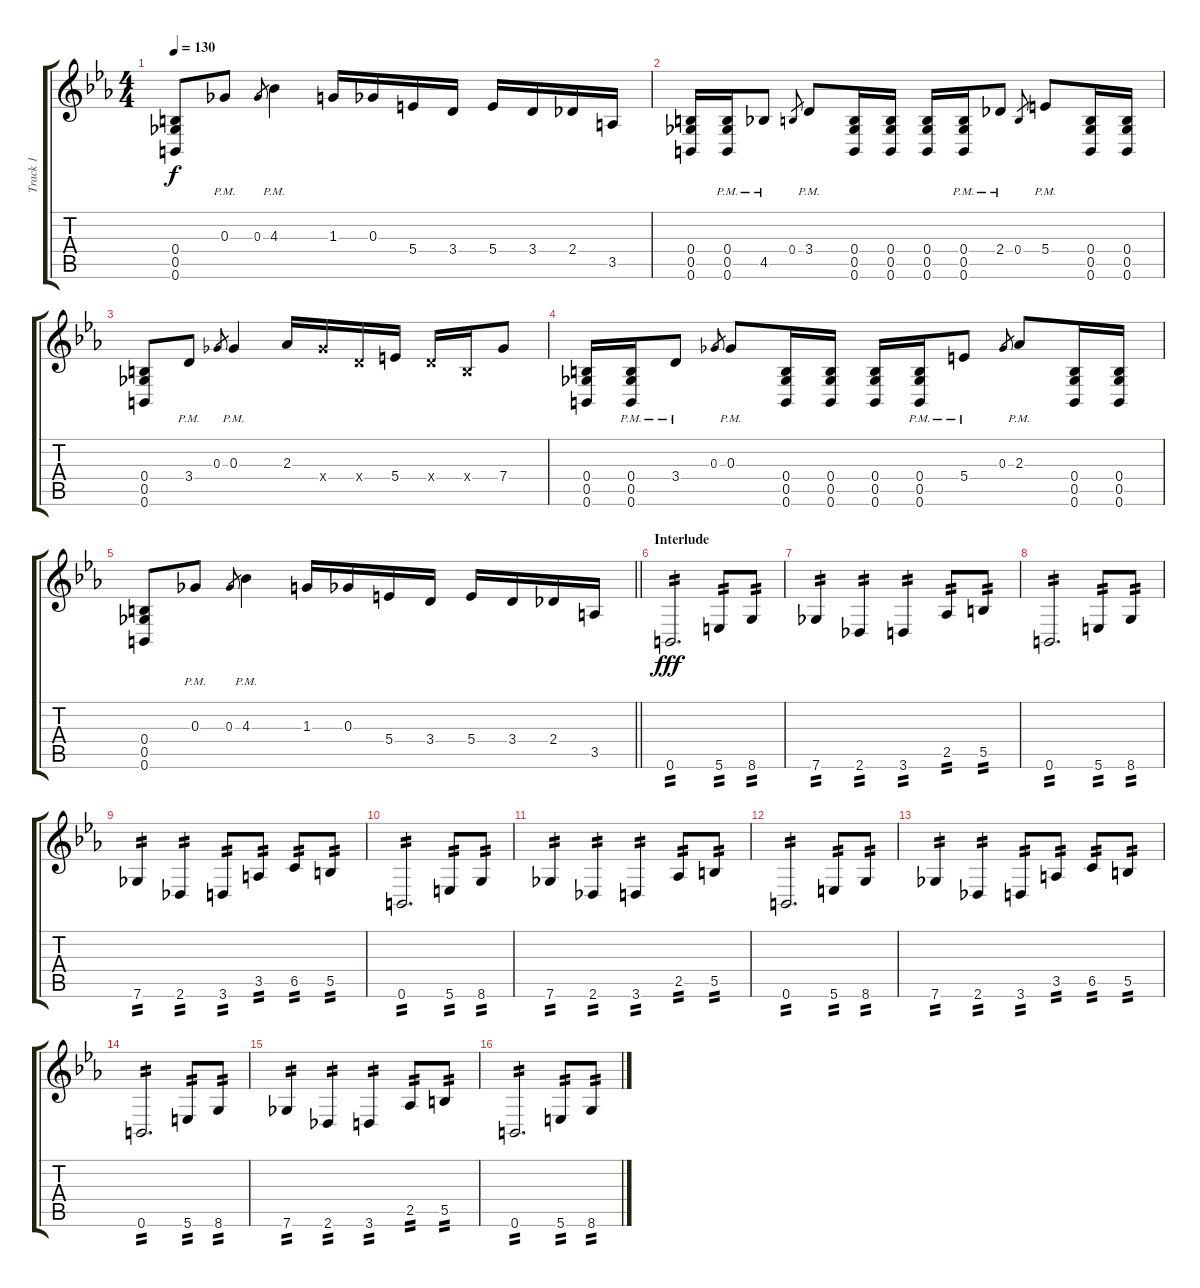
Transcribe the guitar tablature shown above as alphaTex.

\track ("Track 1" "Track 1") {instrument distortionguitar}
\staff {score tabs}
\tuning (E4 B3 Gb3 B2 Gb2 B1) {hide}
\ts (4 4)
\tempo 130
\clef g2
\ks eb
(0.4 0.5 0.6).8{dy f} 0.3{pm}.8 0.3.8{gr} 4.3{pm}.4 1.3.16 0.3.16 5.4.16 3.4.16 5.4.16 3.4.16 2.4.16 3.5.16 |
(0.4 0.5 0.6).16 (0.4{pm} 0.5{pm} 0.6{pm}).16 4.5{pm}.8 0.4.8{gr} 3.4{pm}.8 (0.4 0.5 0.6).16 (0.4 0.5 0.6).16 (0.4 0.5 0.6).16 (0.4{pm} 0.5{pm} 0.6{pm}).16 2.4{pm}.8 0.4.8{gr} 5.4{pm}.8 (0.4 0.5 0.6).16 (0.4 0.5 0.6).16 |
(0.4 0.5 0.6).8 3.4{pm}.8 0.3.8{gr} 0.3{pm}.4 2.3.16 7.4{x}.16 3.4{x}.16 5.4.16 3.4{x}.16 0.4{x}.16 7.4.8 |
(0.4 0.5 0.6).16 (0.4{pm} 0.5{pm} 0.6{pm}).16 3.4{pm}.8 0.3.8{gr} 0.3{pm}.8 (0.4 0.5 0.6).16 (0.4 0.5 0.6).16 (0.4 0.5 0.6).16 (0.4{pm} 0.5{pm} 0.6{pm}).16 5.4{pm}.8 0.3.8{gr} 2.3{pm}.8 (0.4 0.5 0.6).16 (0.4 0.5 0.6).16 |
\barLineRight lightlight
(0.4 0.5 0.6).8 0.3{pm}.8 0.3.8{gr} 4.3{pm}.4 1.3.16 0.3.16 5.4.16 3.4.16 5.4.16 3.4.16 2.4.16 3.5.16 |
\section ("" "Interlude")
0.6.2{d tp 2 dy fff} 5.6.8{tp 2} 8.6.8{tp 2} |
\ks cminor
7.6.4{tp 2} 2.6.4{tp 2} 3.6.4{tp 2} 2.5.8{tp 2} 5.5.8{tp 2} |
\ks eb
0.6.2{d tp 2} 5.6.8{tp 2} 8.6.8{tp 2} |
\ks cminor
7.6.4{tp 2} 2.6.4{tp 2} 3.6.8{tp 2} 3.5.8{tp 2} 6.5.8{tp 2} 5.5.8{tp 2} |
\ks eb
0.6.2{d tp 2} 5.6.8{tp 2} 8.6.8{tp 2} |
\ks cminor
7.6.4{tp 2} 2.6.4{tp 2} 3.6.4{tp 2} 2.5.8{tp 2} 5.5.8{tp 2} |
\ks eb
0.6.2{d tp 2} 5.6.8{tp 2} 8.6.8{tp 2} |
\ks cminor
7.6.4{tp 2} 2.6.4{tp 2} 3.6.8{tp 2} 3.5.8{tp 2} 6.5.8{tp 2} 5.5.8{tp 2} |
\ks eb
0.6.2{d tp 2} 5.6.8{tp 2} 8.6.8{tp 2} |
\ks cminor
7.6.4{tp 2} 2.6.4{tp 2} 3.6.4{tp 2} 2.5.8{tp 2} 5.5.8{tp 2} |
\ks eb
0.6.2{d tp 2} 5.6.8{tp 2} 8.6.8{tp 2}
